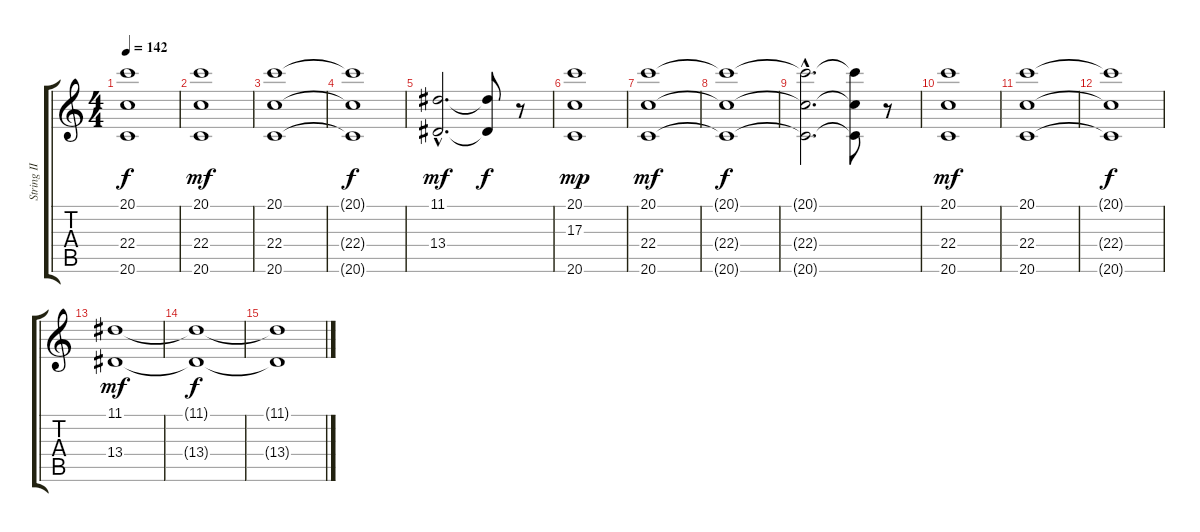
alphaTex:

\track ("String II" "String II") {instrument stringensemble2}
\staff {score tabs}
\tuning (E4 B3 G3 D3 A2 E2) {hide}
\ts (4 4)
\tempo 142
\clef g2
\ks c
(20.1{t} 22.4{t} 20.6{t}).1{dy f} |
(20.1 22.4 20.6).1{dy mf} |
(20.1 22.4 20.6).1 |
(20.1{t} 22.4{t} 20.6{t}).1{dy f} |
(11.1{hac} 13.4{hac}).2{d dy mf} (11.1{t} 13.4{t}).8{dy f} r.8 |
(20.1 17.3 20.6).1{dy mp} |
(20.1 22.4 20.6).1{dy mf} |
(20.1{t} 22.4{t} 20.6{t}).1{dy f} |
(20.1{hac t} 22.4{hac t} 20.6{hac t}).2{d} (20.1{t} 22.4{t} 20.6{t}).8 r.8 |
(20.1 22.4 20.6).1{dy mf} |
(20.1 22.4 20.6).1 |
(20.1{t} 22.4{t} 20.6{t}).1{dy f} |
(11.1 13.4).1{dy mf} |
(11.1{t} 13.4{t}).1{dy f} |
(11.1{t} 13.4{t}).1
